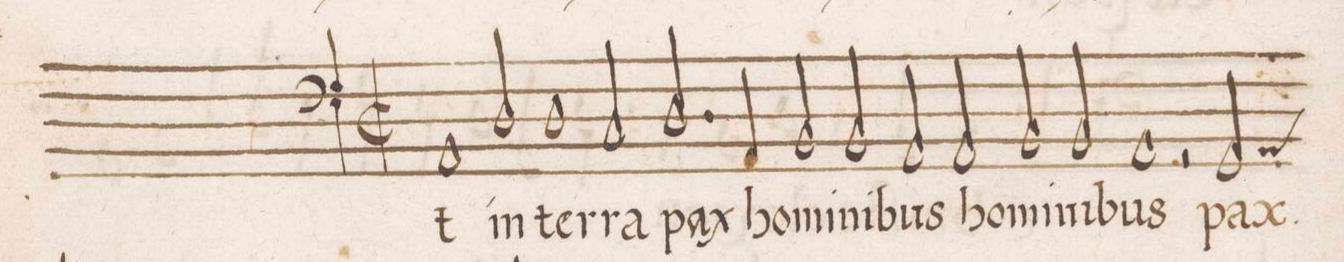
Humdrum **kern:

**kern	**text
*I"BASSVS	*
*clefF4	*
*k[]	*
*met(c|)	*
*M2/1	*
1AA	Et
2D/	in
1D	ter-
=2-	=2-
2C/	-ra
2.D/	pax
4AA/	ho-
=3-	=3-
2BB/	-mi-
2BB/	-ni-
2AA/	-bus
2AA/	ho-
=4-	=4-
2BB/	-mi-
2BB/	-ni-
1AA	-bus
=5-	=5-
2r	.
*custos:AA	*
2GG/	pax
*-	*-
